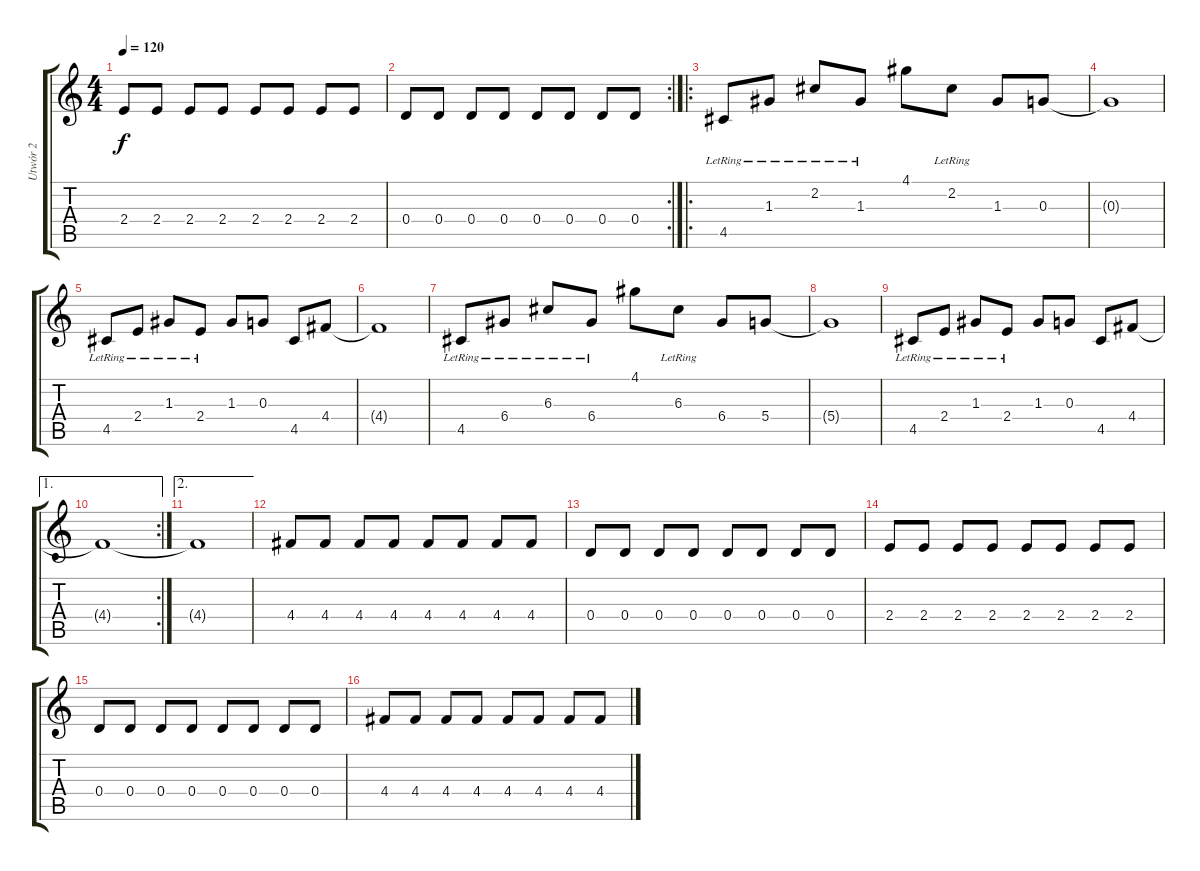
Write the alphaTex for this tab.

\track ("Utwór 2" "Utwór 2") {instrument distortionguitar}
\staff {score tabs}
\tuning (E4 B3 G3 D3 A2 D2) {hide}
\ts (4 4)
\tempo 120
\clef g2
\ks c
2.4.8{dy f} 2.4.8 2.4.8 2.4.8 2.4.8 2.4.8 2.4.8 2.4.8 |
\rc 2
0.4.8 0.4.8 0.4.8 0.4.8 0.4.8 0.4.8 0.4.8 0.4.8 |
\ro
4.5{lr}.8{instrument electricguitarclean} 1.3{lr}.8 2.2{lr}.8 1.3{lr}.8 4.1.8 2.2{lr}.8 1.3.8 0.3.8 |
0.3{t}.1{instrument electricguitarclean} |
4.5{lr}.8{instrument electricguitarclean} 2.4{lr}.8 1.3{lr}.8 2.4{lr}.8 1.3.8 0.3.8 4.5.8 4.4.8 |
4.4{t}.1 |
4.5{lr}.8{instrument electricguitarclean} 6.4{lr}.8 6.3{lr}.8 6.4{lr}.8 4.1.8 6.3{lr}.8 6.4.8 5.4.8 |
5.4{t}.1{instrument electricguitarclean} |
4.5{lr}.8{instrument electricguitarclean} 2.4{lr}.8 1.3{lr}.8 2.4{lr}.8 1.3.8 0.3.8 4.5.8 4.4.8 |
\ae 1
\rc 2
4.4{t}.1 |
\ae 2
4.4{t}.1{instrument distortionguitar} |
4.4.8 4.4.8 4.4.8 4.4.8 4.4.8 4.4.8 4.4.8 4.4.8 |
0.4.8 0.4.8 0.4.8 0.4.8 0.4.8 0.4.8 0.4.8 0.4.8 |
2.4.8 2.4.8 2.4.8 2.4.8 2.4.8 2.4.8 2.4.8 2.4.8 |
0.4.8 0.4.8 0.4.8 0.4.8 0.4.8 0.4.8 0.4.8 0.4.8 |
4.4.8 4.4.8 4.4.8 4.4.8 4.4.8 4.4.8 4.4.8 4.4.8
